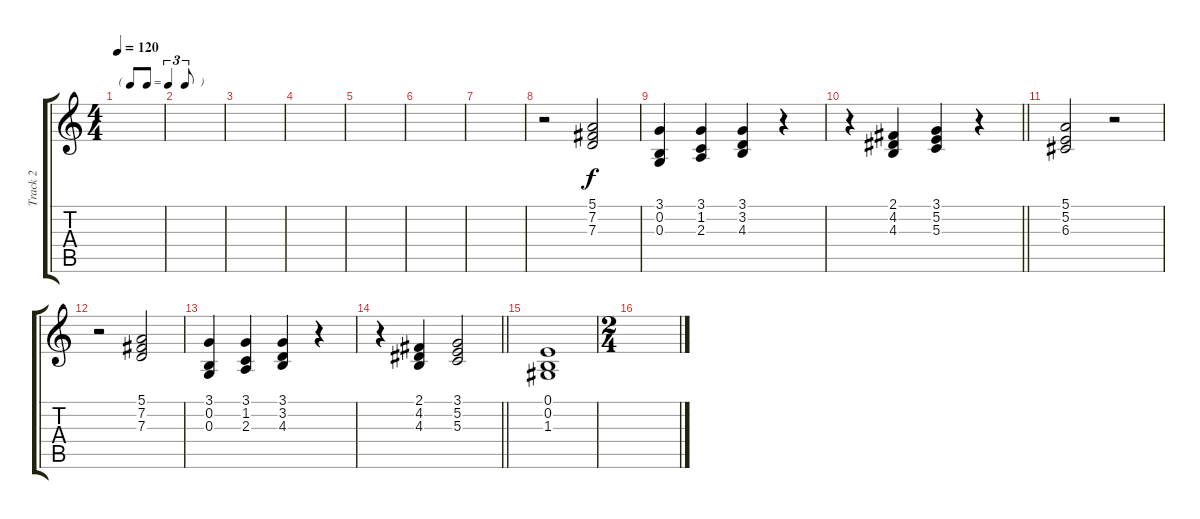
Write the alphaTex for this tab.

\track ("Track 2" "Track 2") {instrument choiraahs}
\staff {score tabs}
\tuning (E4 B3 G3 D3 A2 E2) {hide}
\ts (4 4)
\tf triplet8th
\tempo 120
\clef g2
\ks c
|
|
|
|
|
|
|
r.2 (5.1 7.2 7.3).2 |
(3.1 0.2 0.3).4 (3.1 1.2 2.3).4 (3.1 3.2 4.3).4 r.4 |
\barLineRight lightlight
r.4 (2.1 4.2 4.3).4 (3.1 5.2 5.3).4 r.4 |
(5.1 5.2 6.3).2 r.2 |
r.2 (5.1 7.2 7.3).2 |
(3.1 0.2 0.3).4 (3.1 1.2 2.3).4 (3.1 3.2 4.3).4 r.4 |
\barLineRight lightlight
r.4 (2.1 4.2 4.3).4 (3.1 5.2 5.3).2 |
(0.1 0.2 1.3).1 |
\ts (2 4)
